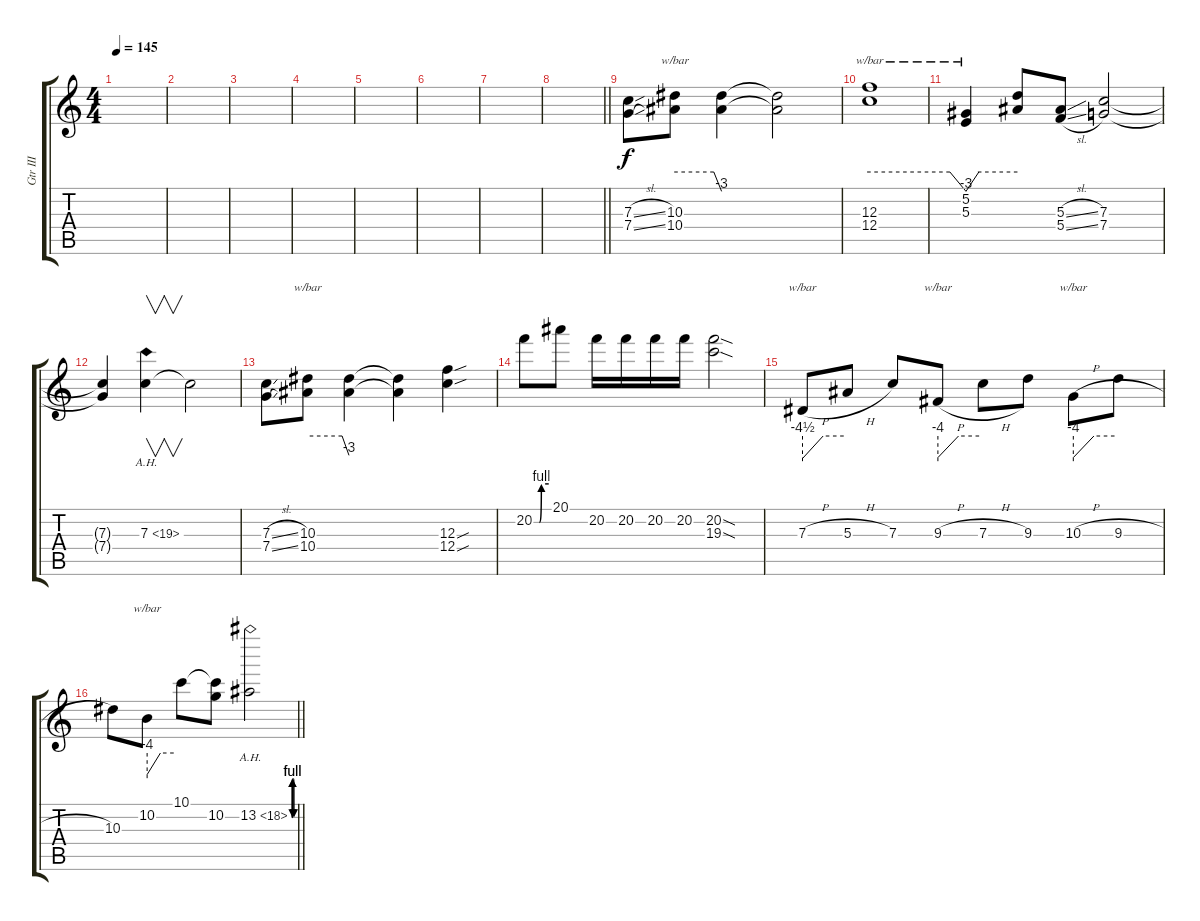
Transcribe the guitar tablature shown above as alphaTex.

\track ("Gtr III" "Gtr III") {instrument overdrivenguitar}
\staff {score tabs}
\tuning (D4 A3 F3 C3 G2 C2) {hide}
\ts (4 4)
\tempo 145
\clef g2
\ks c
|
|
|
|
|
|
|
\barLineRight lightlight
|
(7.3{sl} 7.4{sl}).8{volume 15} (10.3 10.4).8{tbe (custom default 0 0 50 0 60 -12)} (10.3{t} 10.4{t}).4 (10.3{t} 10.4{t}).2 |
(12.3 12.4).1{tbe (custom default 0 0 50 0 60 -12)} |
(5.2 5.3).4{tbe (custom default 0 -12 15 0 60 0)} (5.2{t} 5.3{t}).8 (5.3{sl} 5.4{sl}).8 (7.3 7.4).2 |
(7.3{t} 7.4{t}).4 7.3{ah 12}.4{v} 7.3{t}.2 |
(7.3{sl} 7.4{sl}).8 (10.3 10.4).8{tbe (custom default 0 0 50 0 60 -12)} (10.3{t} 10.4{t}).4 (10.3{t} 10.4{t}).4 (12.3{sou} 12.4{sou}).4 |
20.2{be (custom 0 0 22 0 30 4 60 4)}.8 20.1.8 20.2.16 20.2.16 20.2.16 20.2.16 (20.2{sod} 19.3{sod}).2 |
7.3{h}.8{tbe (custom default 0 -18 30 0 60 0)} 5.3{h}.8 7.3.8 9.3{h}.8{tbe (custom default 0 -16 30 0 60 0)} 7.3{h}.8 9.3.8 10.3{h}.8{tbe (custom default 0 -16 30 0 60 0)} 9.3{h}.8 |
\barLineRight lightlight
10.3.8 10.2.8{tbe (custom default 0 -16 30 0 60 0)} 10.1.8 (10.1{t} 10.2).8 13.2{be (custom 0 0 3 4 5 4 10 0 15 4 40 4 52 4 60 0) ah 5}.2
